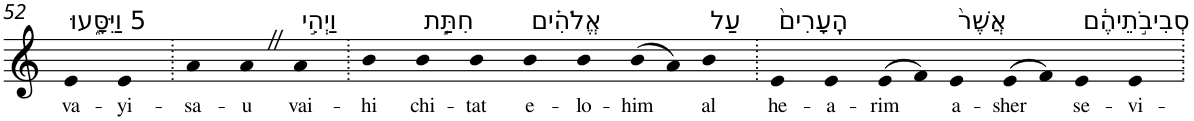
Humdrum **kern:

**kern	**text
*part1	*part1
*staff1	*staff1
*I"Piano	*
*I'Pno	*
!!LO:PB:g=z
*clefG2	*
*k[]	*
=52	=52
!LO:TX:a:t=5 וַיִּסָּ֑עוּ	!
!	!LO:LY:b
4e	va-
!	!LO:LY:b
4e	-yi-
=53.	=53.
!	!LO:LY:b
4a	-sa-
!	!LO:LY:b
4aZ	-u
!LO:TX:a:t=וַיְהִ֣י	!
!	!LO:LY:b
4a	vai-
=54.	=54.
!	!LO:LY:b
4b	-hi
!LO:TX:a:t=חִתַּ֣ת	!
!	!LO:LY:b
4b	chi-
!	!LO:LY:b
4b	-tat
!LO:TX:a:t=אֱלֹהִ֗ים	!
!	!LO:LY:b
4b	e-
!	!LO:LY:b
4b	-lo-
!	!LO:LY:b
(>8b	-him
8a)	.
!LO:TX:a:t=עַל	!
!	!LO:LY:b
4b	al
=55.	=55.
!LO:TX:a:t=הֶֽעָרִים֙	!
!	!LO:LY:b
4e	he-
!	!LO:LY:b
4e	-a-
!	!LO:LY:b
(>8e	-rim
8f)	.
!LO:TX:a:t=אֲשֶׁר֙	!
!	!LO:LY:b
4e	a-
!	!LO:LY:b
(>8e	-sher
8f)	.
!LO:TX:a:t=סְבִיבֹ֣תֵיהֶ֔ם	!
!	!LO:LY:b
4e	se-
!	!LO:LY:b
4e	-vi-
=.	=.
*-	*-
